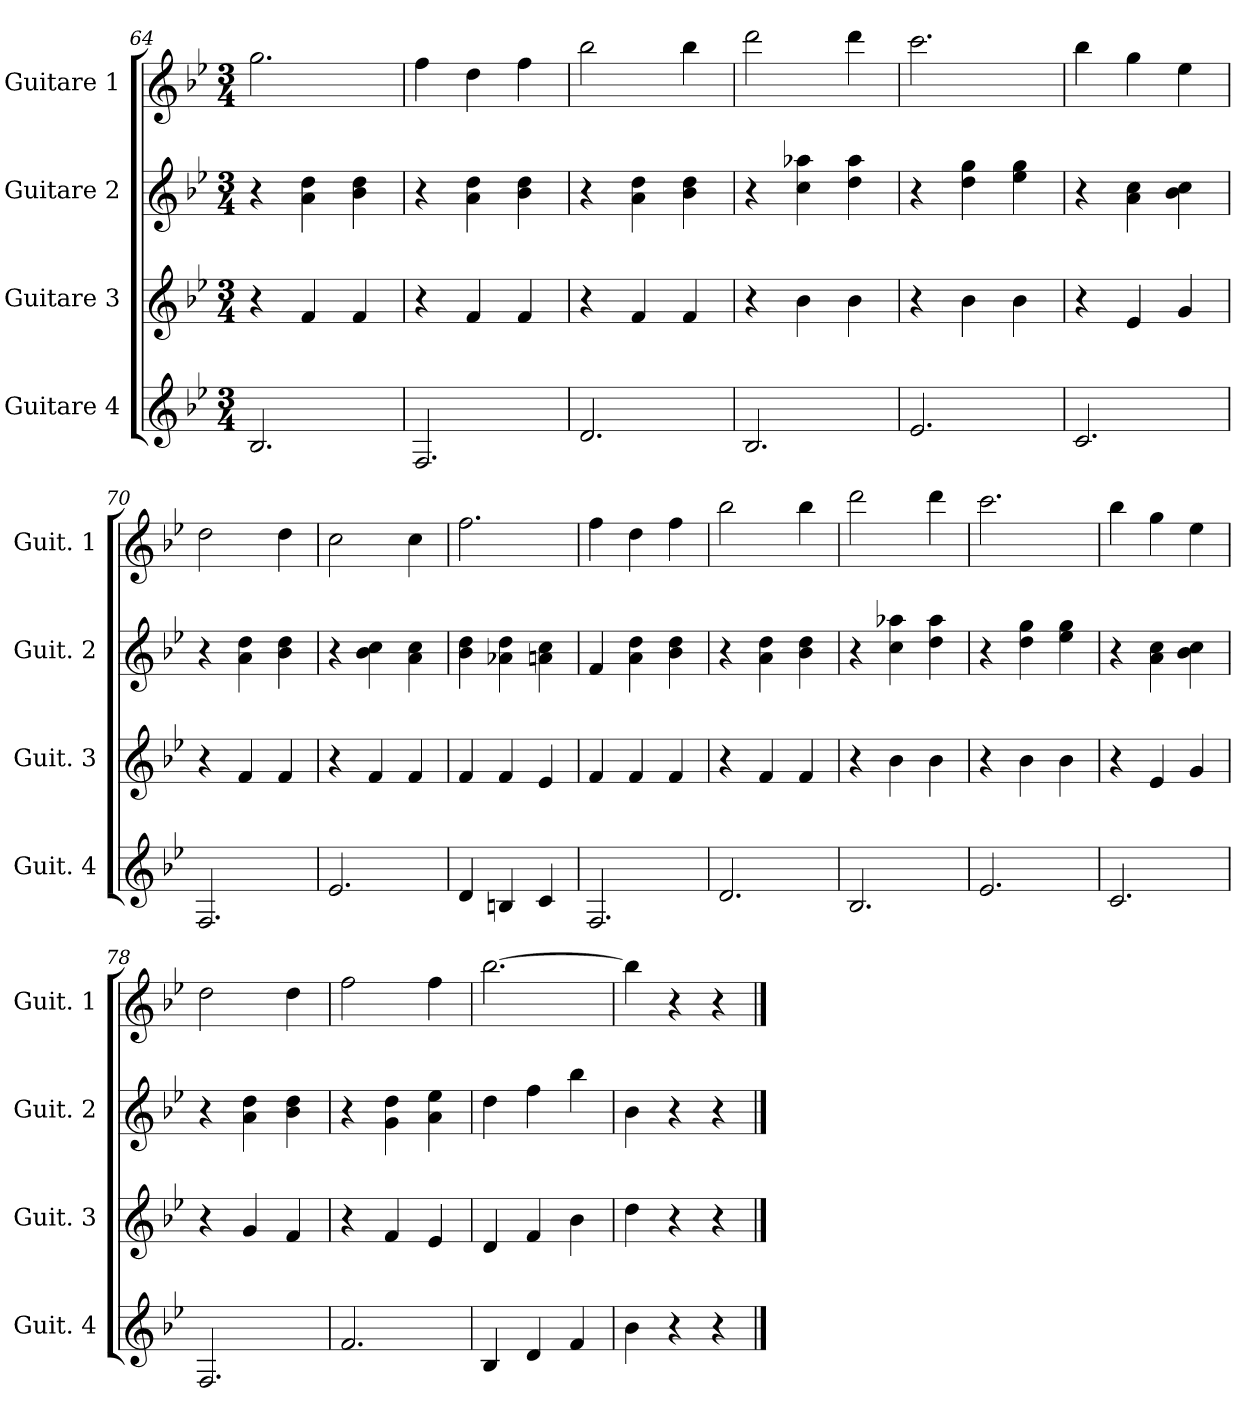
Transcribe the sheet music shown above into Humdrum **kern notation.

**kern	**kern	**kern	**kern
*part4	*part3	*part2	*part1
*staff4	*staff3	*staff2	*staff1
*I"Guitare 4	*I"Guitare 3	*I"Guitare 2	*I"Guitare 1
*I'Guit. 4	*I'Guit. 3	*I'Guit. 2	*I'Guit. 1
*clefG2	*clefG2	*clefG2	*clefG2
*ITrd7c12	*ITrd7c12	*ITrd7c12	*ITrd7c12
*k[b-e-]	*k[b-e-]	*k[b-e-]	*k[b-e-]
*B-:	*B-:	*B-:	*B-:
*M3/4	*M3/4	*M3/4	*M3/4
=64	=64	=64	=64
2.BB-/	4r	4r	2.g\
.	4F/	4A\ 4d\	.
.	4F/	4B-\ 4d\	.
=65	=65	=65	=65
2.FF/	4r	4r	4f\
.	4F/	4A\ 4d\	4d\
.	4F/	4B-\ 4d\	4f\
=66	=66	=66	=66
2.D/	4r	4r	2b-\
.	4F/	4A\ 4d\	.
.	4F/	4B-\ 4d\	4b-\
=67	=67	=67	=67
2.BB-/	4r	4r	2dd\
.	4B-\	4c\ 4a-X\	.
.	4B-\	4d\ 4a-\	4dd\
=68	=68	=68	=68
2.E-/	4r	4r	2.cc\
.	4B-\	4d\ 4g\	.
.	4B-\	4e-\ 4g\	.
=69	=69	=69	=69
2.C/	4r	4r	4b-\
.	4E-/	4A\ 4c\	4g\
.	4G/	4B-\ 4c\	4e-\
!!LO:LB:g=z
=70	=70	=70	=70
2.FF/	4r	4r	2d\
.	4F/	4A\ 4d\	.
.	4F/	4B-\ 4d\	4d\
=71	=71	=71	=71
2.E-/	4r	4r	2c\
.	4F/	4B-\ 4c\	.
.	4F/	4A\ 4c\	4c\
=72	=72	=72	=72
4D/	4F/	4B-\ 4d\	2.f\
4BBn/	4F/	4A-X\ 4d\	.
4C/	4E-/	4An\ 4c\	.
=73	=73	=73	=73
2.FF/	4F/	4F/	4f\
.	4F/	4A\ 4d\	4d\
.	4F/	4B-\ 4d\	4f\
=74	=74	=74	=74
2.D/	4r	4r	2b-\
.	4F/	4A\ 4d\	.
.	4F/	4B-\ 4d\	4b-\
=75	=75	=75	=75
2.BB-/	4r	4r	2dd\
.	4B-\	4c\ 4a-X\	.
.	4B-\	4d\ 4a-\	4dd\
=76	=76	=76	=76
2.E-/	4r	4r	2.cc\
.	4B-\	4d\ 4g\	.
.	4B-\	4e-\ 4g\	.
!!LO:LB:g=z
=77	=77	=77	=77
2.C/	4r	4r	4b-\
.	4E-/	4A\ 4c\	4g\
.	4G/	4B-\ 4c\	4e-\
=78	=78	=78	=78
2.FF/	4r	4r	2d\
.	4G/	4A\ 4d\	.
.	4F/	4B-\ 4d\	4d\
=79	=79	=79	=79
2.F/	4r	4r	2f\
.	4F/	4G\ 4d\	.
.	4E-/	4A\ 4e-\	4f\
=80	=80	=80	=80
4BB-/	4D/	4d\	[2.b-\
4D/	4F/	4f\	.
4F/	4B-\	4b-\	.
=81	=81	=81	=81
4B-\	4d\	4B-\	4b-\]
4r	4r	4r	4r
4r	4r	4r	4r
==	==	==	==
*-	*-	*-	*-
